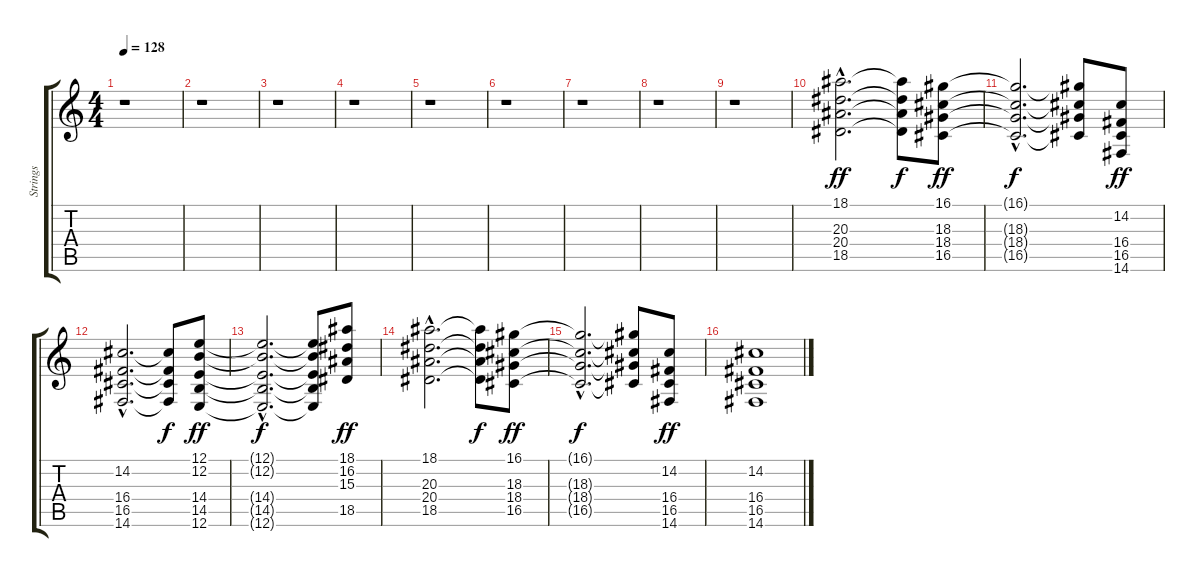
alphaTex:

\track ("Strings" "Strings") {instrument stringensemble1}
\staff {score tabs}
\tuning (E4 B3 G3 D3 A2 E2) {hide}
\ts (4 4)
\tempo 128
\clef g2
\ks c
r.1{dy ff} |
r.1 |
r.1 |
r.1 |
r.1 |
r.1 |
r.1 |
r.1 |
r.1 |
(18.1{hac} 20.3{hac} 20.4{hac} 18.5{hac}).2{d} (18.1{t} 20.3{t} 20.4{t} 18.5{t}).8{dy f} (16.1 18.3 18.4 16.5).8{dy ff} |
(16.1{hac t} 18.3{hac t} 18.4{hac t} 16.5{hac t}).2{d dy f} (16.1{t} 18.3{t} 18.4{t} 16.5{t}).8 (14.2 16.4 16.5 14.6).8{dy ff} |
(14.2{hac} 16.4{hac} 16.5{hac} 14.6{hac}).2{d} (14.2{t} 16.4{t} 16.5{t} 14.6{t}).8{dy f} (12.1 12.2 14.4 14.5 12.6).8{dy ff} |
(12.1{hac t} 12.2{hac t} 14.4{hac t} 14.5{hac t} 12.6{hac t}).2{d dy f} (12.1{t} 12.2{t} 14.4{t} 14.5{t} 12.6{t}).8 (18.1 16.2 15.3 18.5).8{dy ff} |
(18.1{hac} 20.3{hac} 20.4{hac} 18.5{hac}).2{d} (18.1{t} 20.3{t} 20.4{t} 18.5{t}).8{dy f} (16.1 18.3 18.4 16.5).8{dy ff} |
(16.1{hac t} 18.3{hac t} 18.4{hac t} 16.5{hac t}).2{d dy f} (16.1{t} 18.3{t} 18.4{t} 16.5{t}).8 (14.2 16.4 16.5 14.6).8{dy ff} |
(14.2 16.4 16.5 14.6).1
